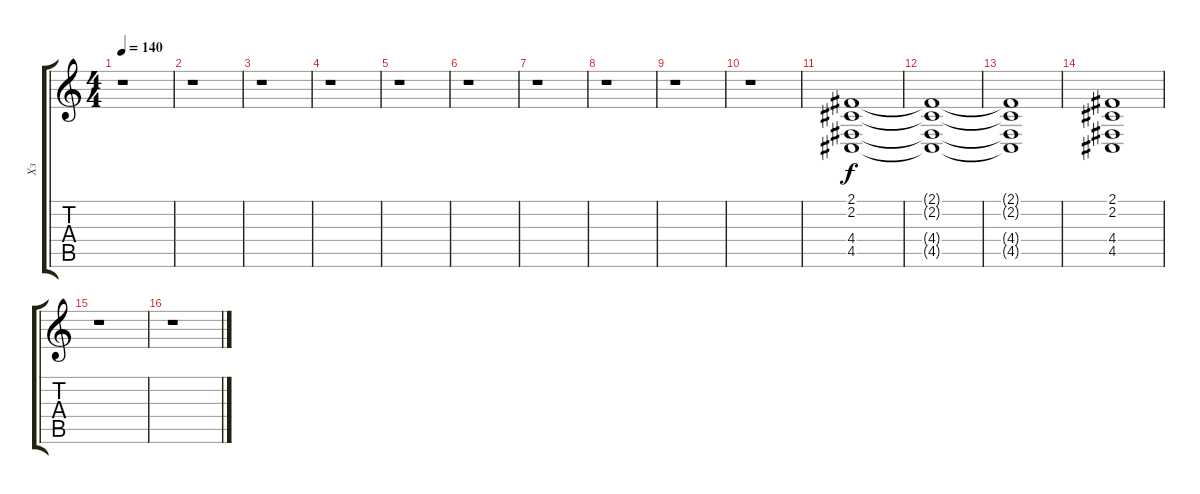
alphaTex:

\track ("Хз" "Хз") {instrument applause}
\staff {score tabs}
\tuning (E4 B3 G3 D3 A2 E2) {hide}
\ts (4 4)
\tempo 140
\clef g2
\ks c
r.1{dy f} |
r.1 |
r.1 |
r.1 |
r.1 |
r.1 |
r.1 |
r.1 |
r.1 |
r.1 |
(2.1 2.2 4.4 4.5).1 |
(2.1{t} 2.2{t} 4.4{t} 4.5{t}).1 |
(2.1{t} 2.2{t} 4.4{t} 4.5{t}).1 |
(2.1 2.2 4.4 4.5).1 |
r.1 |
r.1
